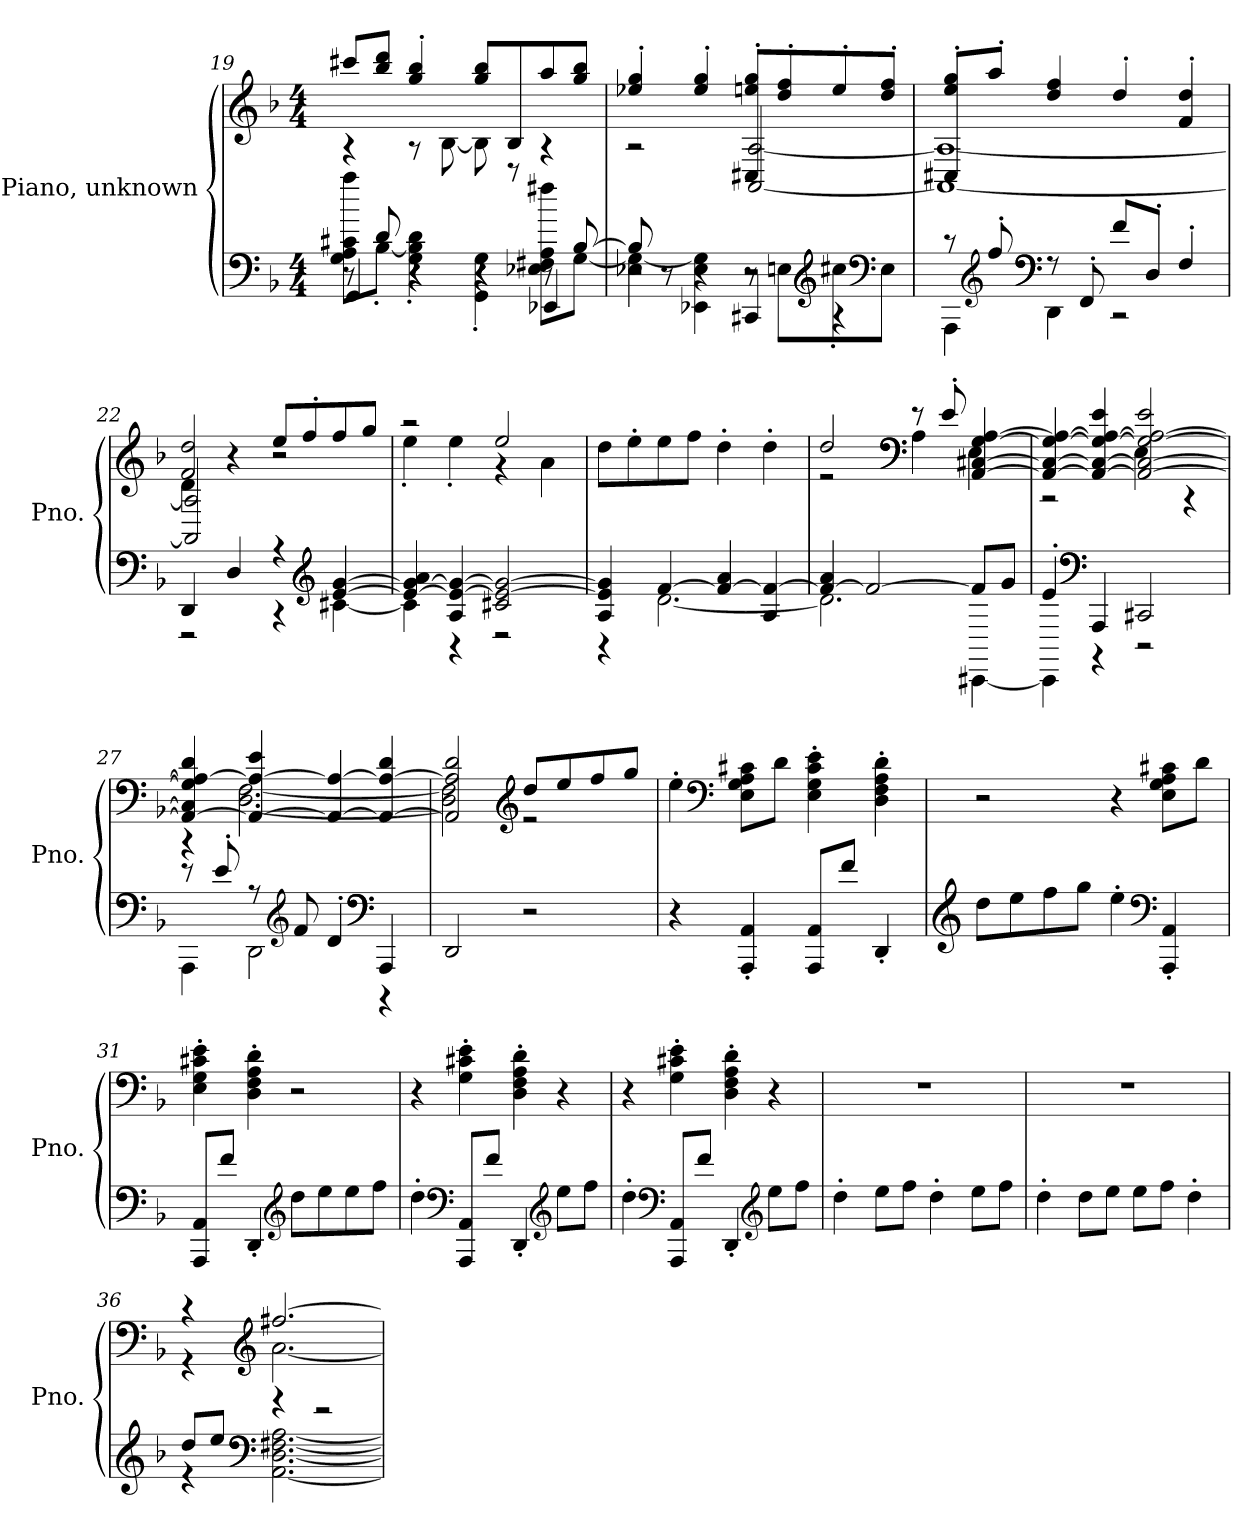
**kern	**kern
*part1	*part1
*staff2	*staff1
*I"Piano, unknown	*
*I'Pno.	*
*clefF4	*clefG2
*k[b-]	*k[b-]
*M4/4	*M4/4
=19	=19
*^	*^
*	*^	*	*
8r	8G\ 8A\ 8c#X\ 8aa\L	4GG/	8ccc#X/L	4r
8d/	[8B-'\J	.	8bb-/ 8ddd/J	.
4r	4G\' 4B-\]' 4d\'	4r	4gg/' 4bb-/'	8r
.	.	.	.	[8B-\
4r	4GG\' 4G\'	4r	8gg/ 8bb-/L	8B-\]
.	.	.	8B-/	8r
8r	8E-X\ 8F#X\ 8A\ 8ff#X\L	4EE-X/	8aa/	4r
[8B-/	[8G\J	.	8gg/ 8bb-/J	.
!!LO:LB:g=z	!!
=20	=20	=20	=20	=20
8B-/]	4E-X\ 4G\_	2r	4ee-X/' 4gg/'	2r
8r	.	.	.	.
4r	4EE-X\ 4E-\ 4G\]	.	4ee-/' 4gg/'	.
2r	8r	4CC#X/	8C#X/' 8een/' 8gg/'L	[2AA/ [2A/
.	8En\L	.	8dd/' 8ff/'	.
*clefG2	*	*	*	*
.	8cc#X'\	4r	8ee'/	.
*clefF4	*	*	*	*
.	8E\J	.	8dd/' 8ff/'J	.
*	*v	*v	*	*
=21	=21	=21	=21
8r	4AAA\	8C#X/' 8ee/' 8gg/'L	1AA_ 1A_
*clefG2	*	*	*
8ff'/	.	8aa'/J	.
*clefF4	*	*	*
8r	4DD\	4dd/ 4ff/	.
8FF'/	.	.	.
8f/L	2r	4dd'/	.
8D'/J	.	.	.
4F'/	.	4f/' 4dd/'	.
=22	=22	=22	=22
*	*	*	*^
4DD/	2r	2f/ 2dd/	4d\	2AA/] 2A/]
4D/	.	.	4r	.
4r	4r	8ee/L	2r	2r
.	.	8ff'/	.	.
*clefG2	*	*	*	*
[4e/ [4g/	[4c#X\	8ff/	.	.
.	.	8gg/J	.	.
*	*	*	*v	*v
=23	=23	=23	=23
4e/_ 4g/_ 4a/	4c#\]	2r	4ee'\
4A/ 4e/_ 4g/_	4r	.	4ee'\
2c#X/ 2e/_ 2g/_	2r	2ee/	4r
.	.	.	4a\
*	*	*v	*v
!!LO:PB:g=z
=24	=24	=24
4A/ 4e/] 4g/]	4r	8dd\L
.	.	8ee'\
[4f/	[2.d\	8ee\
.	.	8ff\J
4f/_ 4a/	.	4dd'\
4A/ 4f/_	.	4dd'\
=25	=25	=25
*	*	*^
4f/_ 4a/	2.d\]	2dd/	2r
2f/_	.	.	.
*	*	*clefF4	*
.	.	8r	4A\
.	.	8e'/	.
8f/L]	[4CC#X\	[4AA/ [4C#X/ [4G/ [4A/	4E\
8g/J	.	.	.
=26	=26	=26	=26
4e'/	4CC#\]	4AA/_ 4C#/_ 4G/_ 4A/_	2r
*clefF4	*	*	*
4AAA/	4r	4AA/_ 4C#/_ 4G/_ 4A/_ 4e/	.
2CC#X/	2r	2AA/_ 2C#/_ 2G/_ 2A/_ 2e/	4E\
.	.	.	4r
=27	=27	=27	=27
8r	4AAA\	4AA/_ 4C#/] 4G/] 4A/_ 4d/	4r
8e'/	.	.	.
8r	2DD\	4AA/_ 4A/_ 4e/	[2.D\ [2.F\
*clefG2	*	*	*
8f/	.	.	.
4d'/	.	4AA/_ 4A/_	.
*clefF4	*	*	*
4AAA/	4r	4AA/_ 4A/_ 4d/	.
*v	*v	*	*
!!LO:LB:g=z	!!
=28	=28	=28
2DD/	2AA/] 2A/] 2d/	2D\] 2F\]
*	*clefG2	*
2r	8dd/L	2r
.	8ee/	.
.	8ff/	.
.	8gg/J	.
*	*v	*v
=29	=29
4r	4ee'\
*	*clefF4
4AAA/' 4AA/'	8E\ 8G\ 8A\ 8c#X\L
.	8d\J
8AAA/ 8AA/L	4E\' 4G\' 4c#\' 4e\'
8f/J	.
4DD'/	4D\' 4F\' 4A\' 4d\'
=30	=30
*clefG2	*
8dd\L	2r
8ee\	.
8ff\	.
8gg\J	.
4ee'\	4r
*clefF4	*
4AAA/' 4AA/'	8E\ 8G\ 8A\ 8c#X\L
.	8d\J
=31	=31
8AAA/ 8AA/L	4E\' 4G\' 4c#X\' 4e\'
8f/J	.
4DD'/	4D\' 4F\' 4A\' 4d\'
*clefG2	*
8dd\L	2r
8ee\	.
8ee\	.
8ff\J	.
!!LO:LB:g=z
=32	=32
4dd'\	4r
*clefF4	*
8AAA/ 8AA/L	4G\' 4c#X\' 4e\'
8f/J	.
4DD'/	4D\' 4F\' 4A\' 4d\'
*clefG2	*
8ee\L	4r
8ff\J	.
=33	=33
4dd'\	4r
*clefF4	*
8AAA/ 8AA/L	4G\' 4c#X\' 4e\'
8f/J	.
4DD'/	4D\' 4F\' 4A\' 4d\'
*clefG2	*
8ee\L	4r
8ff\J	.
=34	=34
4dd'\	1r
8ee\L	.
8ff\J	.
4dd'\	.
8ee\L	.
8ff\J	.
=35	=35
4dd'\	1r
8dd\L	.
8ee\J	.
8ee\L	.
8ff\J	.
4dd'\	.
=36	=36
*^	*^
8dd/L	4r	4r	4r
8ee/J	.	.	.
*clefF4	*	*clefG2	*
4r	[2.AA\ [2.D\ [2.F#X\ [2.A\	[2.ff#X/	[2.a\
2r	.	.	.
*v	*v	*	*
*	*v	*v
=	=
*-	*-
